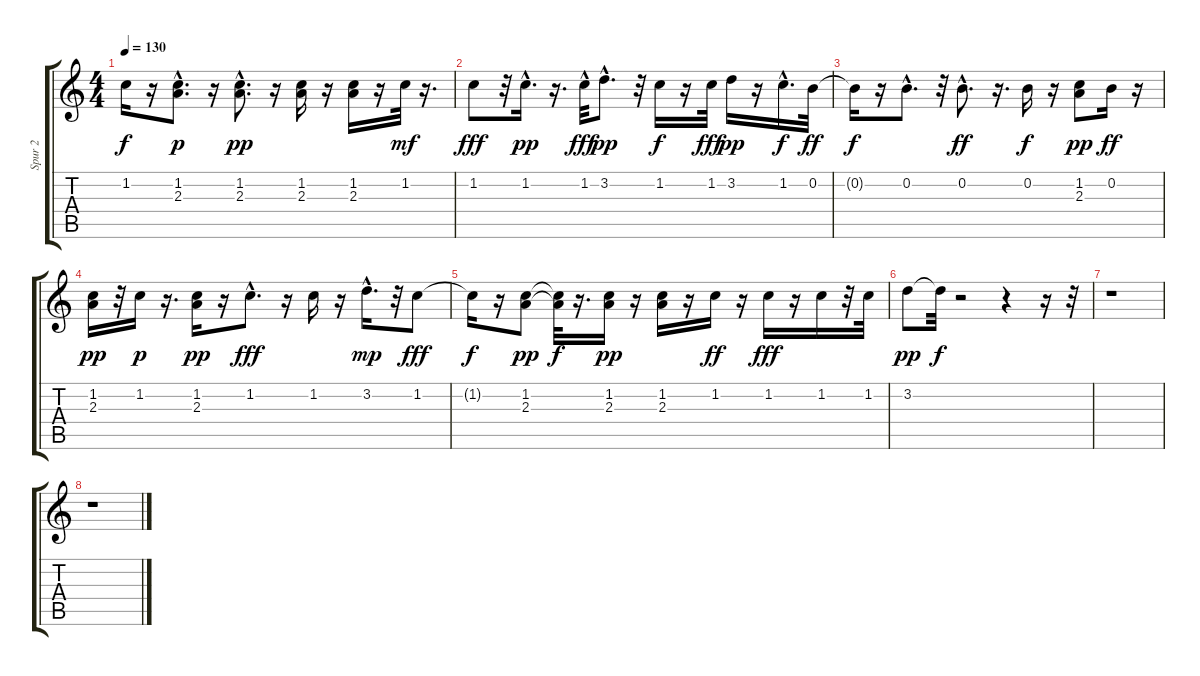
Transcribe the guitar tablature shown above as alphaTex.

\track ("Spur 2" "Spur 2") {instrument acousticguitarsteel}
\staff {score tabs}
\tuning (E4 B3 G3 D3 A2 E2) {hide}
\ts (4 4)
\tempo 130
\clef g2
\ks c
1.2{t}.16{dy f} r.16 (1.2{hac} 2.3).8{d dy p} r.16 (1.2{hac} 2.3{hac}).8{d dy pp} r.16 (1.2 2.3).16 r.16 (1.2 2.3).16 r.16 1.2.32{dy mf} r.16{d} |
1.2.8{dy fff} r.32 1.2{hac}.16{d dy pp} r.16{d} 1.2{hac}.32{dy fff} 3.2{hac}.8{d dy pp} r.32 1.2.16{dy f} r.16 1.2.32{dy fff} 3.2.16{dy pp} r.16 1.2{hac}.16{d dy f} 0.2.32{dy ff} |
0.2{t}.16{dy f} r.16 0.2{hac}.8{d} r.32 0.2{hac}.8{d dy ff} r.16{d} 0.2.16{dy f} r.16 (1.2 2.3).8{dy pp} 0.2.16{dy ff} r.16 |
(1.2 2.3).16{dy pp} r.32 1.2.16{dy p} r.16{d} (1.2 2.3).16{dy pp} r.16 1.2{hac}.8{d dy fff} r.16 1.2.16 r.16 3.2{hac}.16{d dy mp} r.32 1.2.8{dy fff} |
1.2{t}.16{dy f} r.16 (1.2 2.3).8{dy pp} (1.2{t} 2.3{t}).32{dy f} r.16{d} (1.2 2.3).16{dy pp} r.16 (1.2 2.3).16 r.16 1.2.16{dy ff} r.16 1.2.16{dy fff} r.16 1.2.16 r.32 1.2.32 |
3.2.8{dy pp} 3.2{t}.32{dy f} r.2 r.4 r.16 r.32 |
r.1 |
r.1
